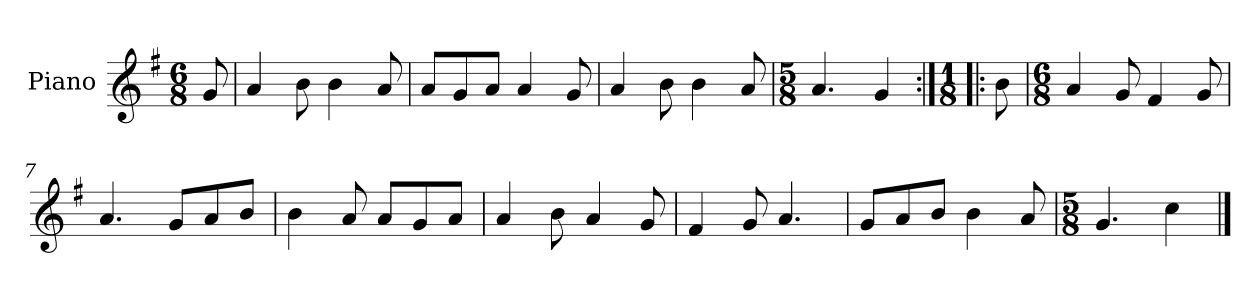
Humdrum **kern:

**kern
*part1
*staff1
*I"Piano
*I'Pno.
*clefG2
*k[f#]
*M6/8
=
8g/
=1
4a/
8b\
4b\
8a/
=2
8a/L
8g/
8a/J
4a/
8g/
=3
4a/
8b\
4b\
8a/
=4
*M5/8
4.a/
4g/
=5:|!|:
*M1/8
8b\
=6
*M6/8
4a/
8g/
4f#/
8g/
=7
4.a/
8g/L
8a/
8b/J
=8
4b\
8a/
8a/L
8g/
8a/J
!!LO:LB:g=z
=9
4a/
8b\
4a/
8g/
=10
4f#/
8g/
4.a/
=11
8g/L
8a/
8b/J
4b\
8a/
=12
*M5/8
4.g/
4cc\
==
*-
